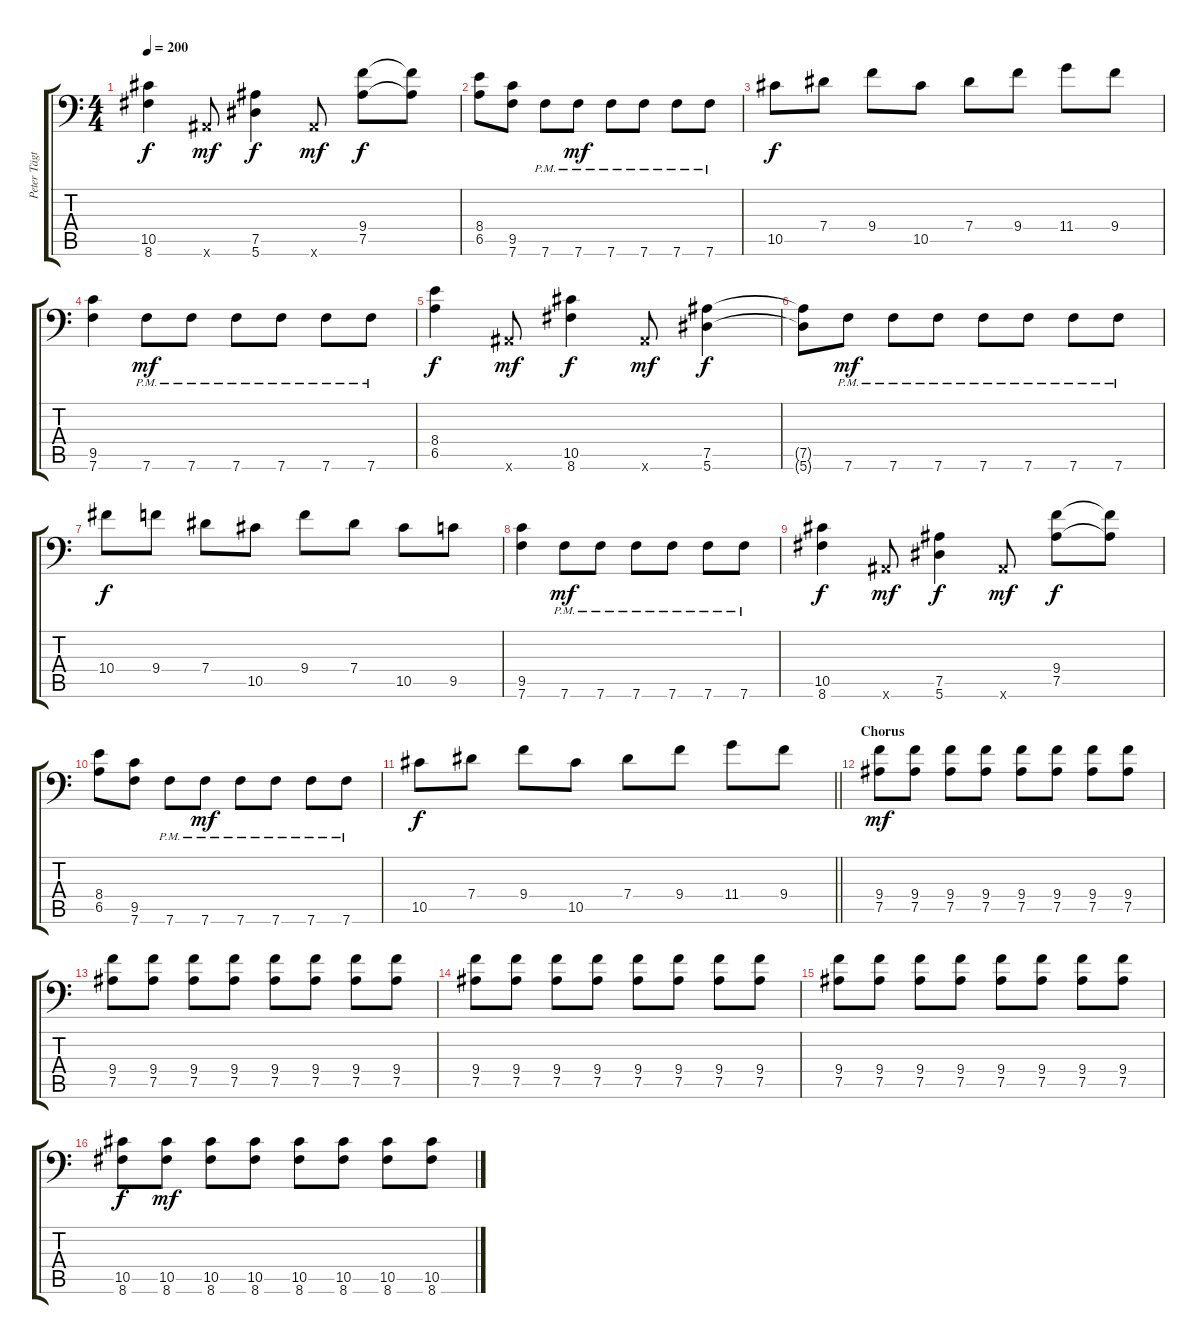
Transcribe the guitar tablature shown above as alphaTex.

\track ("Peter Tägtgren " "Peter Tägt") {instrument distortionguitar}
\staff {score tabs}
\tuning (Bb3 F3 Db3 Ab2 Eb2 Bb1) {hide}
\ts (4 4)
\tempo 200
\clef f4
\ks c
(10.5 8.6).4{dy f} 0.6{x}.8{dy mf} (7.5 5.6).4{dy f} 0.6{x}.8{dy mf} (9.4 7.5).8{dy f} (9.4{t} 7.5{t}).8 |
(8.4 6.5).8 (9.5 7.6).8 7.6{pm}.8 7.6{pm}.8{dy mf} 7.6{pm}.8 7.6{pm}.8 7.6{pm}.8 7.6{pm}.8 |
10.5.8{dy f} 7.4.8 9.4.8 10.5.8 7.4.8 9.4.8 11.4.8 9.4.8 |
(9.5 7.6).4 7.6{pm}.8{dy mf} 7.6{pm}.8 7.6{pm}.8 7.6{pm}.8 7.6{pm}.8 7.6{pm}.8 |
(8.4 6.5).4{dy f} 0.6{x}.8{dy mf} (10.5 8.6).4{dy f} 0.6{x}.8{dy mf} (7.5 5.6).4{dy f} |
(7.5{t} 5.6{t}).8 7.6{pm}.8{dy mf} 7.6{pm}.8 7.6{pm}.8 7.6{pm}.8 7.6{pm}.8 7.6{pm}.8 7.6{pm}.8 |
10.4.8{dy f} 9.4.8 7.4.8 10.5.8 9.4.8 7.4.8 10.5.8 9.5.8 |
(9.5 7.6).4 7.6{pm}.8{dy mf} 7.6{pm}.8 7.6{pm}.8 7.6{pm}.8 7.6{pm}.8 7.6{pm}.8 |
(10.5 8.6).4{dy f} 0.6{x}.8{dy mf} (7.5 5.6).4{dy f} 0.6{x}.8{dy mf} (9.4 7.5).8{dy f} (9.4{t} 7.5{t}).8 |
(8.4 6.5).8 (9.5 7.6).8 7.6{pm}.8 7.6{pm}.8{dy mf} 7.6{pm}.8 7.6{pm}.8 7.6{pm}.8 7.6{pm}.8 |
\barLineRight lightlight
10.5.8{dy f} 7.4.8 9.4.8 10.5.8 7.4.8 9.4.8 11.4.8 9.4.8 |
\section ("" "Chorus")
(9.4 7.5).8{dy mf} (9.4 7.5).8 (9.4 7.5).8 (9.4 7.5).8 (9.4 7.5).8 (9.4 7.5).8 (9.4 7.5).8 (9.4 7.5).8 |
(9.4 7.5).8 (9.4 7.5).8 (9.4 7.5).8 (9.4 7.5).8 (9.4 7.5).8 (9.4 7.5).8 (9.4 7.5).8 (9.4 7.5).8 |
(9.4 7.5).8 (9.4 7.5).8 (9.4 7.5).8 (9.4 7.5).8 (9.4 7.5).8 (9.4 7.5).8 (9.4 7.5).8 (9.4 7.5).8 |
(9.4 7.5).8 (9.4 7.5).8 (9.4 7.5).8 (9.4 7.5).8 (9.4 7.5).8 (9.4 7.5).8 (9.4 7.5).8 (9.4 7.5).8 |
(10.5 8.6).8{dy f} (10.5 8.6).8{dy mf} (10.5 8.6).8 (10.5 8.6).8 (10.5 8.6).8 (10.5 8.6).8 (10.5 8.6).8 (10.5 8.6).8
